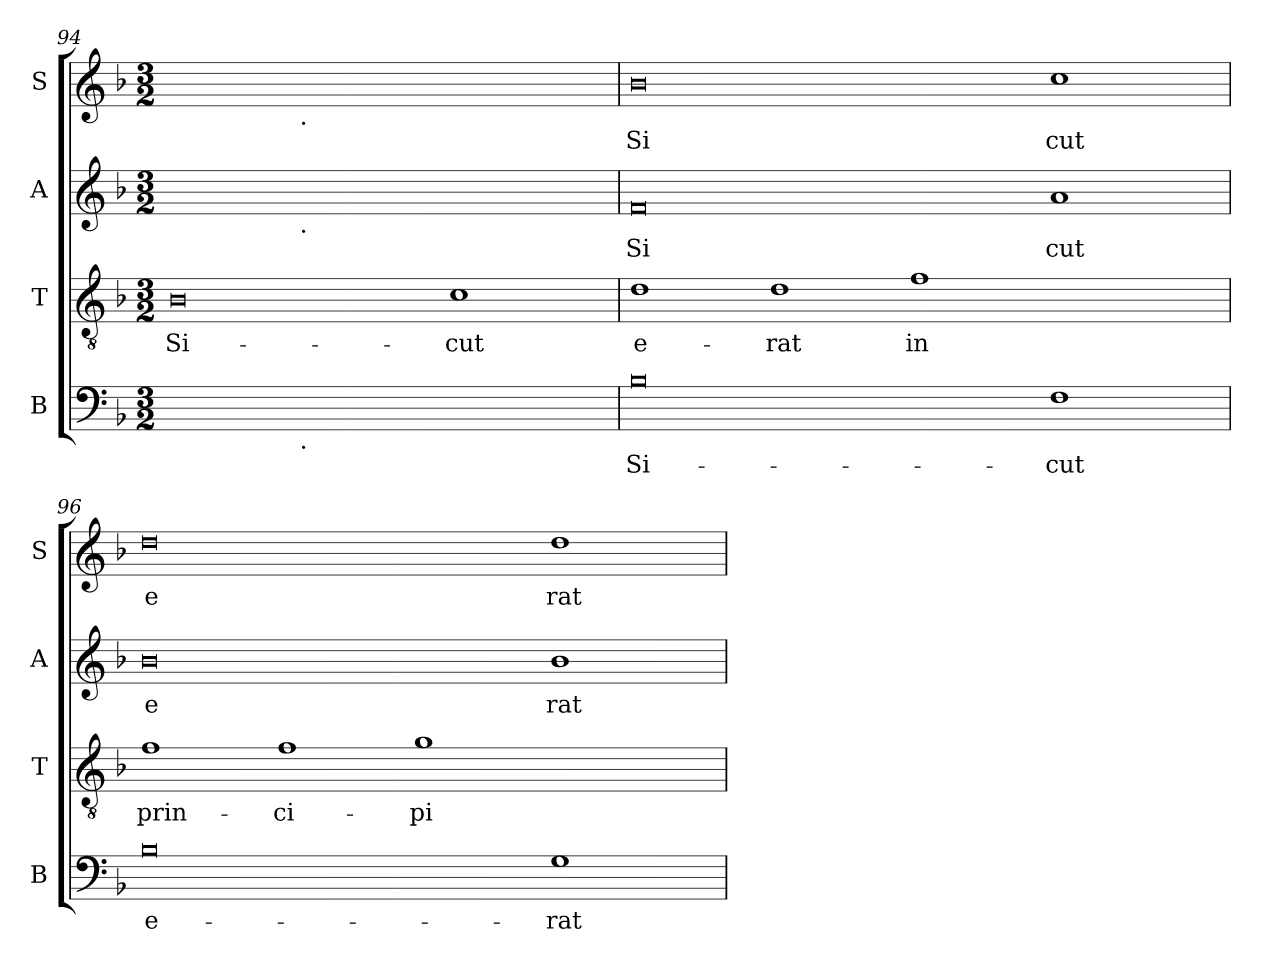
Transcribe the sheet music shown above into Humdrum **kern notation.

**kern	**text	**kern	**text	**kern	**text	**kern	**text
*part4	*part4	*part3	*part3	*part2	*part2	*part1	*part1
*staff4	*staff4	*staff3	*staff3	*staff2	*staff2	*staff1	*staff1
*I"B	*	*I"T	*	*I"A	*	*I"S	*
*I'B	*	*I'T	*	*I'A	*	*I'S	*
!!LO:LB:g=z
*clefF4	*	*clefGv2	*	*clefG2	*	*clefG2	*
*k[b-]	*	*k[b-]	*	*k[b-]	*	*k[b-]	*
*F:	*	*F:	*	*F:	*	*F:	*
*M3/2	*	*M3/2	*	*M3/2	*	*M3/2	*
=94	=94	=94	=94	=94	=94	=94	=94
!	!	!	!LO:LY:b:cj	!	!	!	!
2..ryy	.	0B-	Si-	2..ryy	.	2..ryy	.
!	!	!	!	!	!	!LO:TX:b:t=.	!
!	!	!	!	!LO:TX:b:t=.	!	!	!
!LO:TX:b:t=.	!	!	!	!	!	!	!
0ryy	.	.	.	0ryy	.	0ryy	.
!	!	!	!LO:LY:b:cj	!	!	!	!
.	.	1c	-cut	.	.	.	.
8ryy	.	.	.	8ryy	.	8ryy	.
=95	=95	=95	=95	=95	=95	=95	=95
!LO:N:vis=0	!LO:LY:b:cj	!	!LO:LY:b:cj	!LO:N:vis=0	!LO:LY:b:cj	!LO:N:vis=0	!LO:LY:b:cj
0.B-	Si-	1d	e-	0.f	Si	0.b-	Si
!	!	!	!LO:LY:b:cj	!	!	!	!
.	.	1d	-rat	.	.	.	.
!	!	!	!LO:LY:b:cj	!	!	!	!
.	.	1f	in	.	.	.	.
!LO:N:vis=1	!LO:LY:b:cj	!	!	!LO:N:vis=1	!LO:LY:b:cj	!LO:N:vis=1	!LO:LY:b:cj
1.F	-cut	1.ryy	.	1.a	cut	1.cc	cut
=96	=96	=96	=96	=96	=96	=96	=96
!LO:N:vis=0	!LO:LY:b:cj	!	!LO:LY:b:cj	!LO:N:vis=0	!LO:LY:b:cj	!LO:N:vis=0	!LO:LY:b:cj
0.B-	e-	1f	prin-	0.b-	e	0.dd	e
!	!	!	!LO:LY:b:cj	!	!	!	!
.	.	1f	-ci-	.	.	.	.
!	!	!	!LO:LY:b:cj	!	!	!	!
.	.	1g	-pi-	.	.	.	.
!LO:N:vis=1	!LO:LY:b:cj	!	!	!LO:N:vis=1	!LO:LY:b:cj	!LO:N:vis=1	!LO:LY:b:cj
1.G	-rat	1.ryy	.	1.b-	rat	1.dd	rat
=	=	=	=	=	=	=	=
*-	*-	*-	*-	*-	*-	*-	*-
